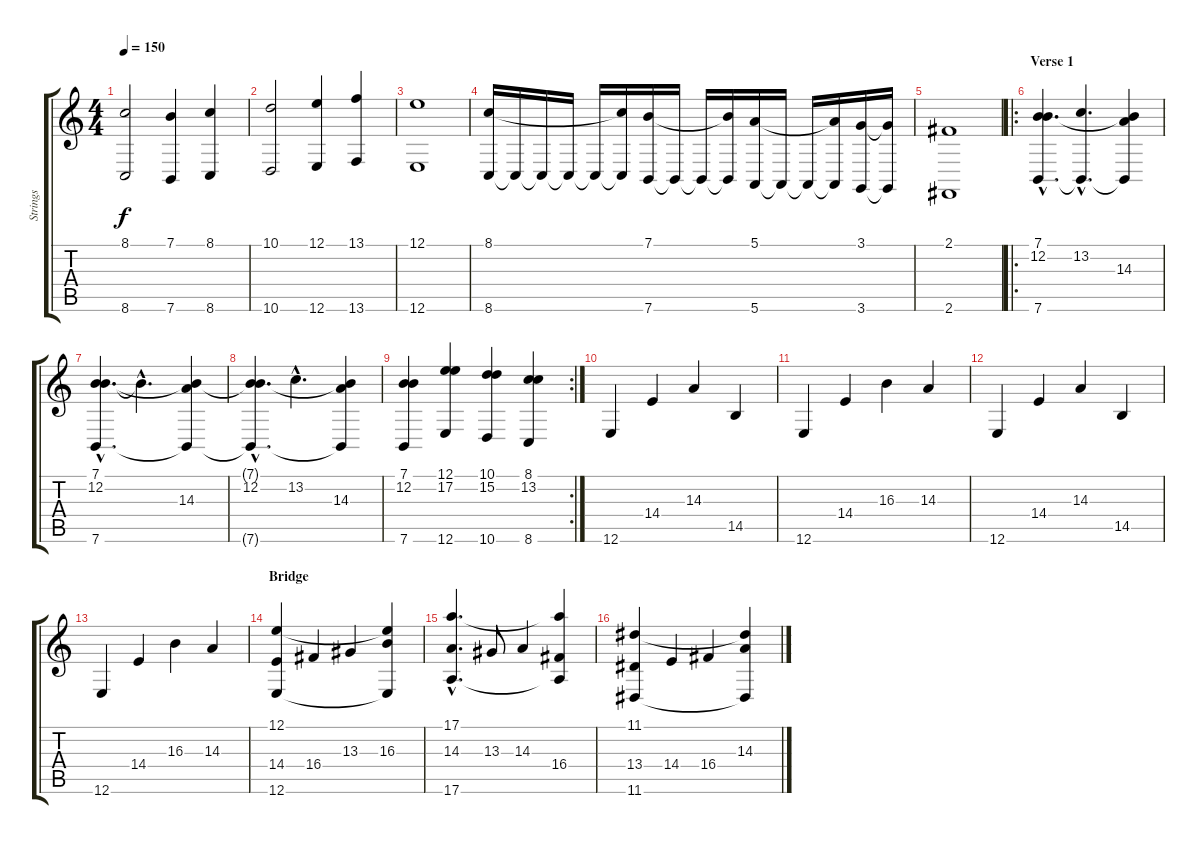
\track ("Strings" "Strings") {instrument stringensemble1}
\staff {score tabs}
\tuning (E4 B3 G3 D3 A2 E2) {hide}
\ts (4 4)
\tempo 150
\clef g2
\ks c
(8.1 8.6).2{dy f} (7.1 7.6).4 (8.1 8.6).4 |
(10.1 10.6).2 (12.1 12.6).4 (13.1 13.6).4 |
(12.1 12.6).1 |
(8.1 8.6).16 8.6{t}.16 8.6{t}.16 8.6{t}.16 8.6{t}.16 (8.1{t} 8.6{t}).16 (7.1 7.6).16 7.6{t}.16 7.6{t}.16 (7.1{t} 7.6{t}).16 (5.1 5.6).16 5.6{t}.16 5.6{t}.16 (5.1{t} 5.6{t}).16 (3.1 3.6).16 (3.1{t} 3.6{t}).16 |
(2.1 2.6).1 |
\ro
\section ("" "Verse 1")
(7.1{hac} 12.2{hac} 7.6{hac}).4{d} (13.2{hac} 7.6{hac t}).4{d} (7.1{t} 14.3 7.6{t}).4 |
(7.1{hac} 12.2{hac} 7.6{hac}).4{d} 12.2{hac t}.4{d} (7.1{t} 14.3 7.6{t}).4 |
(7.1{hac t} 12.2{hac} 7.6{hac t}).4{d} 13.2{hac}.4{d} (7.1{t} 14.3 7.6{t}).4 |
\rc 2
(7.1 12.2 7.6).4 (12.1 17.2 12.6).4 (10.1 15.2 10.6).4 (8.1 13.2 8.6).4 |
12.6.4 14.4.4 14.3.4 14.5.4 |
12.6.4 14.4.4 16.3.4 14.3.4 |
12.6.4 14.4.4 14.3.4 14.5.4 |
12.6.4 14.4.4 16.3.4 14.3.4 |
\section ("" "Bridge")
(12.1 14.4 12.6).4 16.4.4 13.3.4 (12.1{t} 16.3 12.6{t}).4 |
(17.1{hac} 14.3{hac} 17.6{hac}).4{d} 13.3.8 14.3.4 (17.1{t} 16.4 17.6{t}).4 |
(11.1 13.4 11.6).4 14.4.4 16.4.4 (11.1{t} 14.3 11.6{t}).4
